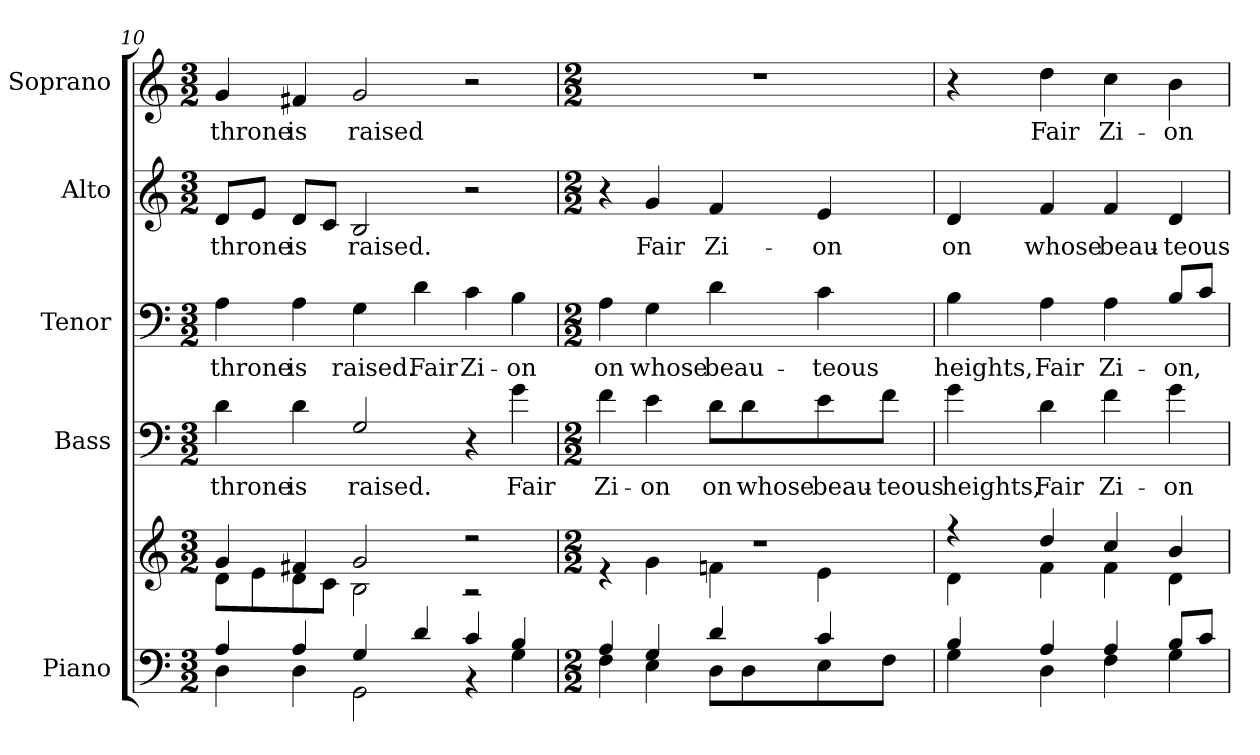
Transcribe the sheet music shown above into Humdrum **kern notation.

**kern	**kern	**kern	**text	**kern	**text	**kern	**text	**kern	**text
*part5	*part5	*part4	*part4	*part3	*part3	*part2	*part2	*part1	*part1
*staff6	*staff5	*staff4	*staff4	*staff3	*staff3	*staff2	*staff2	*staff1	*staff1
*I"Piano	*	*I"Bass	*	*I"Tenor	*	*I"Alto	*	*I"Soprano	*
*I'Pno.	*	*	*	*	*	*	*	*	*
!!LO:PB:g=z
*clefF4	*clefG2	*clefF4	*	*clefF4	*	*clefG2	*	*clefG2	*
*	*	*ITrd7c12	*	*	*	*	*	*	*
*k[]	*k[]	*k[]	*	*k[]	*	*k[]	*	*k[]	*
*C:	*C:	*C:	*	*C:	*	*C:	*	*C:	*
*M3/2	*M3/2	*M3/2	*	*M3/2	*	*M3/2	*	*M3/2	*
=10	=10	=10	=10	=10	=10	=10	=10	=10	=10
*^	*^	*	*	*	*	*	*	*	*
!	!	!	!	!	!LO:LY:b:color=#000000	!	!	!	!	!	!
!	!	!	!	!	!	!	!LO:LY:b:color=#000000	!	!	!	!
!	!	!	!	!	!	!	!	!	!LO:LY:b:color=#000000	!	!
!	!	!	!	!	!	!	!	!	!	!	!LO:LY:b:color=#000000
4Ai/	4Di\	4gi/	8di\L	4Di\	throne	4Ai\	throne	8di/L	throne	4gi/	throne
.	.	.	8ei\	.	.	.	.	8ei/J	.	.	.
!	!	!	!	!	!LO:LY:b:color=#000000	!	!	!	!	!	!
!	!	!	!	!	!	!	!LO:LY:b:color=#000000	!	!	!	!
!	!	!	!	!	!	!	!	!	!LO:LY:b:color=#000000	!	!
!	!	!	!	!	!	!	!	!	!	!	!LO:LY:b:color=#000000
4Ai/	4Di\	4f#Xi/	8di\	4Di\	is	4Ai\	is	8di/L	is	4f#Xi/	is
.	.	.	8ci\J	.	.	.	.	8ci/J	.	.	.
!	!	!	!	!	!LO:LY:b:color=#000000	!	!	!	!	!	!
!	!	!	!	!	!	!	!LO:LY:b:color=#000000	!	!	!	!
!	!	!	!	!	!	!	!	!	!LO:LY:b:color=#000000	!	!
!	!	!	!	!	!	!	!	!	!	!	!LO:LY:b:color=#000000
4Gi/	2GGi\	2gi/	2Bi\	2GGi/	raised.	4Gi\	raised.	2Bi/	raised.	2gi/	raised
!	!	!	!	!	!	!	!LO:LY:b:color=#000000	!	!	!	!
4di/	.	.	.	.	.	4di\	Fair	.	.	.	.
!	!	!	!	!	!	!	!LO:LY:b:color=#000000	!	!	!	!
4ci/	4r	2r	2r	4r	.	4ci\	Zi-	2r	.	2r	.
!	!	!	!	!	!LO:LY:b:color=#000000	!	!	!	!	!	!
!	!	!	!	!	!	!	!LO:LY:b:color=#000000	!	!	!	!
4Bi/	4Gi\	.	.	4Gi\	Fair	4Bi\	-on	.	.	.	.
=11	=11	=11	=11	=11	=11	=11	=11	=11	=11	=11	=11
*M2/2	*	*M2/2	*	*M2/2	*	*M2/2	*	*M2/2	*	*M2/2	*
!	!	!	!	!	!LO:LY:b:color=#000000	!	!	!	!	!	!
!	!	!	!	!	!	!	!LO:LY:b:color=#000000	!	!	!	!
4Ai/	4Fi\	1r	4r	4Fi\	Zi-	4Ai\	on	4r	.	1r	.
!	!	!	!	!	!LO:LY:b:color=#000000	!	!	!	!	!	!
!	!	!	!	!	!	!	!LO:LY:b:color=#000000	!	!	!	!
!	!	!	!	!	!	!	!	!	!LO:LY:b:color=#000000	!	!
4Gi/	4Ei\	.	4gi\	4Ei\	-on	4Gi\	whose	4gi/	Fair	.	.
!	!	!	!	!	!LO:LY:b:color=#000000	!	!	!	!	!	!
!	!	!	!	!	!	!	!LO:LY:b:color=#000000	!	!	!	!
!	!	!	!	!	!	!	!	!	!LO:LY:b:color=#000000	!	!
4di/	8Di\L	.	4fni\	8Di\L	on	4di\	beau-	4fi/	Zi-	.	.
!	!	!	!	!	!LO:LY:b:color=#000000	!	!	!	!	!	!
.	8Di\	.	.	8Di\	whose	.	.	.	.	.	.
!	!	!	!	!	!LO:LY:b:color=#000000	!	!	!	!	!	!
!	!	!	!	!	!	!	!LO:LY:b:color=#000000	!	!	!	!
!	!	!	!	!	!	!	!	!	!LO:LY:b:color=#000000	!	!
4ci/	8Ei\	.	4ei\	8Ei\	beau-	4ci\	-teous	4ei/	-on	.	.
!	!	!	!	!	!LO:LY:b:color=#000000	!	!	!	!	!	!
.	8Fi\J	.	.	8Fi\J	-teous	.	.	.	.	.	.
!!LO:PB:g=z
=12	=12	=12	=12	=12	=12	=12	=12	=12	=12	=12	=12
!	!	!	!	!	!LO:LY:b:color=#000000	!	!	!	!	!	!
!	!	!	!	!	!	!	!LO:LY:b:color=#000000	!	!	!	!
!	!	!	!	!	!	!	!	!	!LO:LY:b:color=#000000	!	!
4Bi/	4Gi\	4r	4di\	4Gi\	heights,	4Bi\	heights,	4di/	on	4r	.
!	!	!	!	!	!LO:LY:b:color=#000000	!	!	!	!	!	!
!	!	!	!	!	!	!	!LO:LY:b:color=#000000	!	!	!	!
!	!	!	!	!	!	!	!	!	!LO:LY:b:color=#000000	!	!
!	!	!	!	!	!	!	!	!	!	!	!LO:LY:b:color=#000000
4Ai/	4Di\	4ddi/	4fi\	4Di\	Fair	4Ai\	Fair	4fi/	whose	4ddi\	Fair
!	!	!	!	!	!LO:LY:b:color=#000000	!	!	!	!	!	!
!	!	!	!	!	!	!	!LO:LY:b:color=#000000	!	!	!	!
!	!	!	!	!	!	!	!	!	!LO:LY:b:color=#000000	!	!
!	!	!	!	!	!	!	!	!	!	!	!LO:LY:b:color=#000000
4Ai/	4Fi\	4cci/	4fi\	4Fi\	Zi-	4Ai\	Zi-	4fi/	beau-	4cci\	Zi-
!	!	!	!	!	!LO:LY:b:color=#000000	!	!	!	!	!	!
!	!	!	!	!	!	!	!LO:LY:b:color=#000000	!	!	!	!
!	!	!	!	!	!	!	!	!	!LO:LY:b:color=#000000	!	!
!	!	!	!	!	!	!	!	!	!	!	!LO:LY:b:color=#000000
8Bi/L	4Gi\	4bi/	4di\	4Gi\	-on	8Bi/L	-on,	4di/	-teous	4bi\	-on
8ci/J	.	.	.	.	.	8ci/J	.	.	.	.	.
*v	*v	*	*	*	*	*	*	*	*	*	*
*	*v	*v	*	*	*	*	*	*	*	*
=	=	=	=	=	=	=	=	=	=
*-	*-	*-	*-	*-	*-	*-	*-	*-	*-
